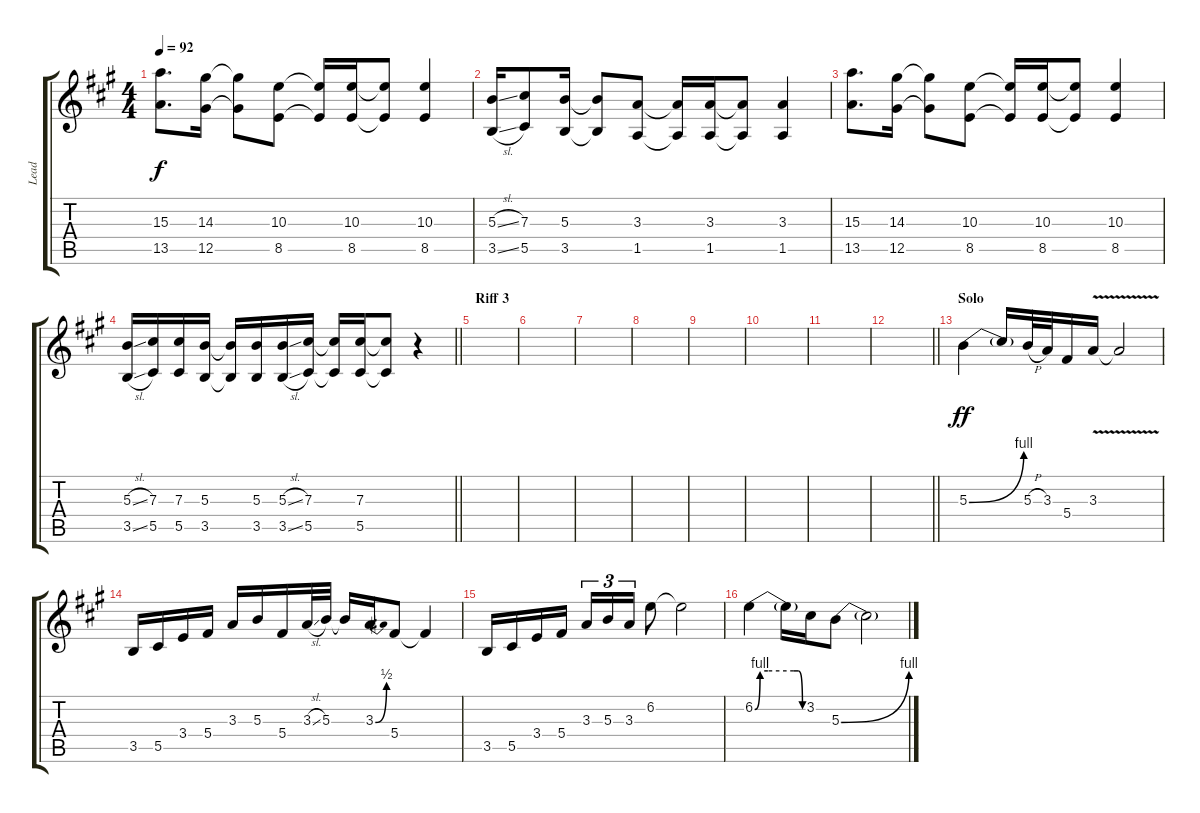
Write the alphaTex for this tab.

\track ("Lead" "Lead") {instrument overdrivenguitar}
\staff {score tabs}
\tuning (Eb4 Bb3 Gb3 Db3 Ab2 Db2) {hide}
\ts (4 4)
\tempo 92
\clef g2
\ks a
(15.3 13.5).8{d dy f} (14.3 12.5).16 (14.3{t} 12.5{t}).8 (10.3 8.5).8 (10.3{t} 8.5{t}).16 (10.3 8.5).16 (10.3{t} 8.5{t}).8 (10.3 8.5).4 |
(5.3{sl} 3.5{sl}).16 (7.3 5.5).8 (5.3 3.5).16 (5.3{t} 3.5{t}).8 (3.3 1.5).8 (3.3{t} 1.5{t}).16 (3.3 1.5).16 (3.3{t} 1.5{t}).8 (3.3 1.5).4 |
(15.3 13.5).8{d} (14.3 12.5).16 (14.3{t} 12.5{t}).8 (10.3 8.5).8 (10.3{t} 8.5{t}).16 (10.3 8.5).16 (10.3{t} 8.5{t}).8 (10.3 8.5).4 |
\barLineRight lightlight
(5.3{sl} 3.5{sl}).16 (7.3 5.5).16 (7.3 5.5).16 (5.3 3.5).16 (5.3{t} 3.5{t}).16 (5.3 3.5).16 (5.3{sl} 3.5{sl}).16 (7.3 5.5).16 (7.3{t} 5.5{t}).16 (7.3 5.5).16 (7.3{t} 5.5{t}).8 r.4 |
\section ("" "Riff 3")
|
|
|
|
|
|
|
\barLineRight lightlight
|
\section ("" "Solo")
5.3{be (bend 0 0 60 4)}.4{dy ff} 5.3{t}.16 5.3{h}.32 3.3.32 5.4.16 3.3{v}.16 3.3{t}.2 |
3.5.16 5.5.16 3.4.16 5.4.16 3.3.16 5.3.16 5.4.16 3.3{sl}.32 5.3.32 5.3{t}.16 3.3{be (bend 0 0 60 2)}.16 5.4.8 5.4{t}.4 |
3.5.16 5.5.16 3.4.16 5.4.16 3.3.16{tu (3 2)} 5.3.16{tu (3 2)} 3.3.16{tu (3 2)} 6.2.8 6.2{t}.2 |
6.2{be (custom 0 0 6 4 15 4 45 4 50 4 55 0 60 0)}.4 6.2{t}.16 3.2.16 5.3{be (bend 0 0 60 4)}.8 5.3{t}.2
